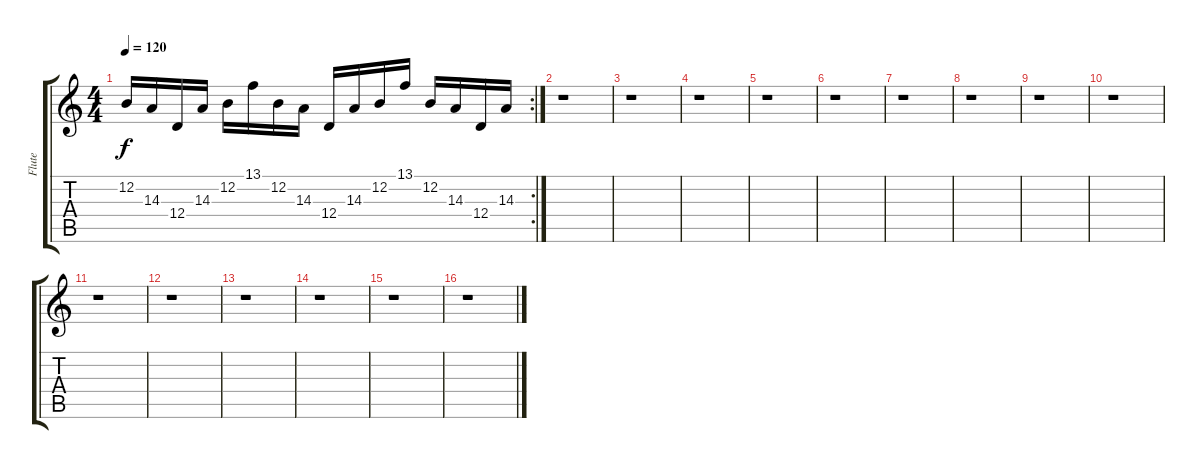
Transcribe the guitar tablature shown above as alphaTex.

\track ("Flute" "Flute") {instrument flute}
\staff {score tabs}
\tuning (E4 B3 G3 D3 A2 E2) {hide}
\rc 2
\ts (4 4)
\tempo 120
\clef g2
\ks c
12.2.16{dy f} 14.3.16 12.4.16 14.3.16 12.2.16 13.1.16 12.2.16 14.3.16 12.4.16 14.3.16 12.2.16 13.1.16 12.2.16 14.3.16 12.4.16 14.3.16 |
r.1{volume 12 balance 6 instrument flute} |
r.1 |
r.1 |
r.1 |
r.1 |
r.1 |
r.1 |
r.1 |
r.1 |
r.1 |
r.1 |
r.1 |
r.1 |
r.1 |
r.1
